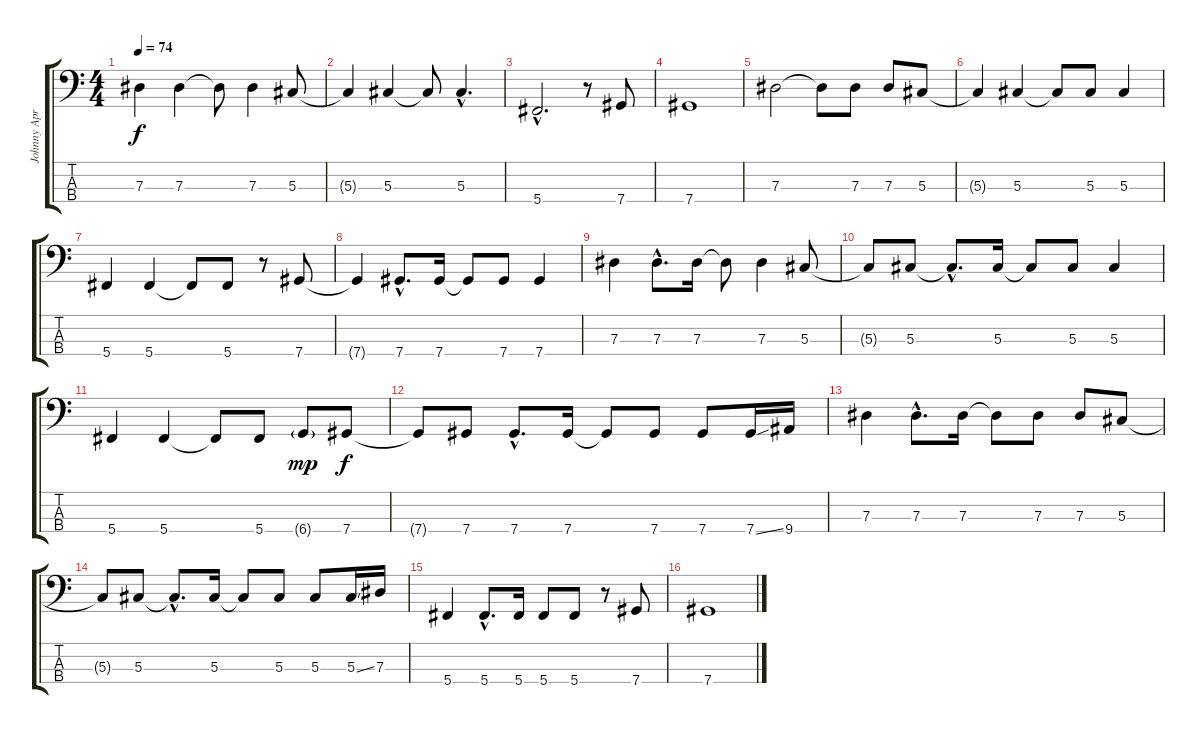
\track ("Johnny April" "Johnny Apr") {instrument acousticbass}
\staff {score tabs}
\tuning (Gb2 Db2 Ab1 Db1) {hide}
\ts (4 4)
\tempo 74
\clef f4
\ks c
7.3.4{dy f} 7.3.4 7.3{t}.8 7.3.4 5.3.8 |
5.3{t}.4 5.3.4 5.3{t}.8 5.3{hac}.4{d} |
5.4{hac}.2{d} r.8 7.4.8 |
7.4.1 |
7.3.2 7.3{t}.8 7.3.8 7.3.8 5.3.8 |
5.3{t}.4 5.3.4 5.3{t}.8 5.3.8 5.3.4 |
5.4.4 5.4.4 5.4{t}.8 5.4.8 r.8 7.4.8 |
7.4{t}.4 7.4{hac}.8{d} 7.4.16 7.4{t}.8 7.4.8 7.4.4 |
7.3.4 7.3{hac}.8{d} 7.3.16 7.3{t}.8 7.3.4 5.3.8 |
5.3{t}.8 5.3.8 5.3{hac t}.8{d} 5.3.16 5.3{t}.8 5.3.8 5.3.4 |
5.4.4 5.4.4 5.4{t}.8 5.4.8 6.4{g}.8{dy mp} 7.4.8{dy f} |
7.4{t}.8 7.4.8 7.4{hac}.8{d} 7.4.16 7.4{t}.8 7.4.8 7.4.8 7.4{ss}.16 9.4.16 |
7.3.4 7.3{hac}.8{d} 7.3.16 7.3{t}.8 7.3.8 7.3.8 5.3.8 |
5.3{t}.8 5.3.8 5.3{hac t}.8{d} 5.3.16 5.3{t}.8 5.3.8 5.3.8 5.3{ss}.16 7.3.16 |
5.4.4 5.4{hac}.8{d} 5.4.16 5.4.8 5.4.8 r.8 7.4.8 |
7.4.1
